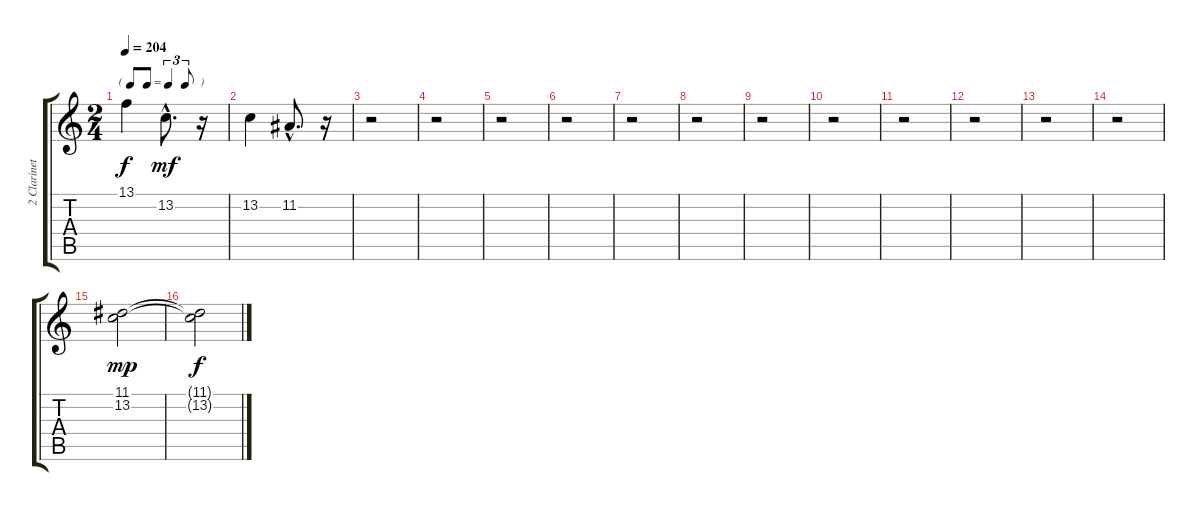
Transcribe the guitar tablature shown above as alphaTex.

\track ("2 Clarinets in Bb" "2 Clarinet") {instrument clarinet}
\staff {score tabs}
\tuning (E4 B3 G3 D3 A2 E2) {hide}
\ts (2 4)
\tf triplet8th
\tempo 204
\clef g2
\ks c
13.1.4{dy f} 13.2{hac}.8{d dy mf} r.16 |
13.2.4 11.2{hac}.8{d} r.16 |
r.2 |
r.2 |
r.2 |
r.2 |
r.2 |
r.2 |
r.2 |
r.2 |
r.2 |
r.2 |
r.2 |
r.2 |
(11.1 13.2).2{dy mp} |
(11.1{t} 13.2{t}).2{dy f}
